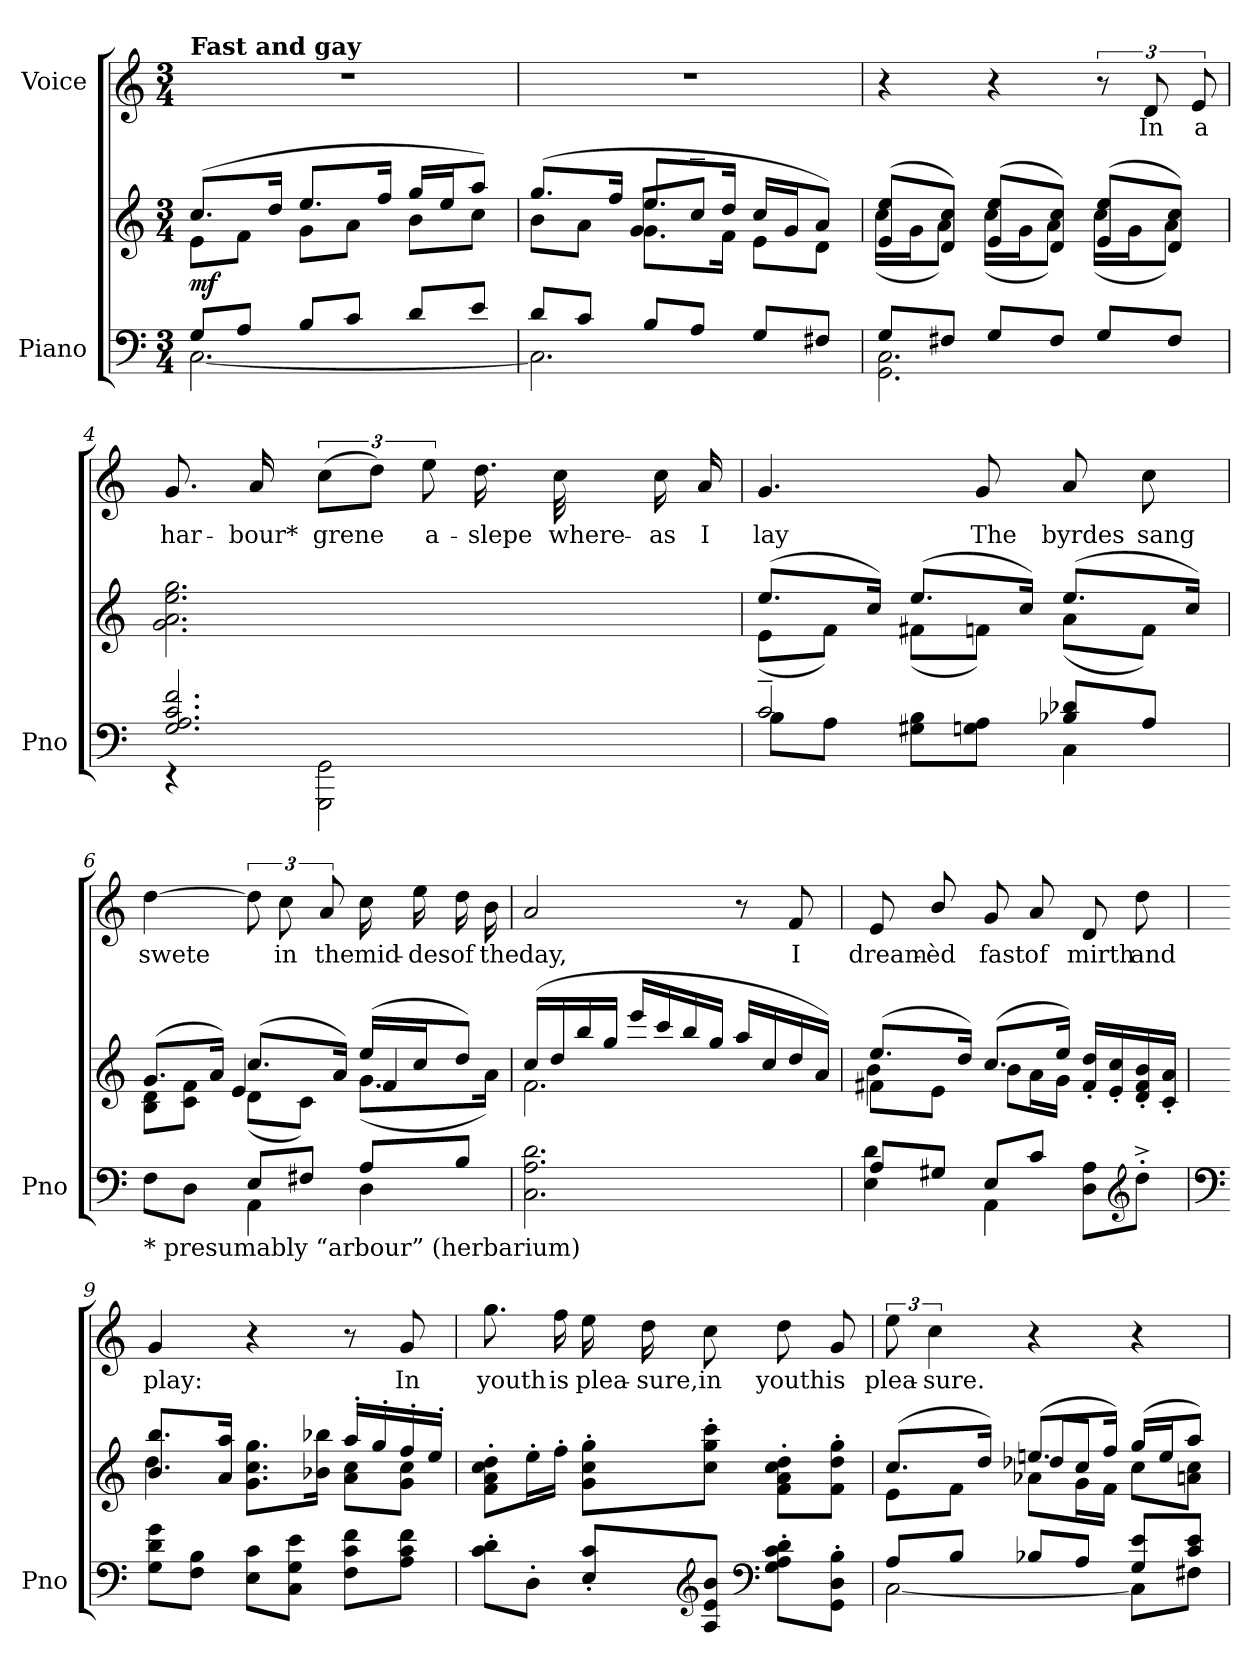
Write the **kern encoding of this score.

**kern	**kern	**dynam	**kern	**text
*part2	*part2	*part2	*part1	*part1
*staff3	*staff2	*staff2/3	*staff1	*staff1
*I"Piano	*	*	*I"Voice	*
*I'Pno	*	*	*	*
*clefF4	*clefG2	*	*clefG2	*
*k[]	*k[]	*	*k[]	*
*M3/4	*M3/4	*	*M3/4	*
=1	=1	=1	=1	=1
*^	*^	*	*	*
!	!	!	!	!	!LO:TX:a:B:t=Fast and gay	!
!	!	!	!	!LO:DY:b	!	!
8G/L	[2.C\	(8.cc/L	8e\L	mf	2.r	.
8A/J	.	.	8f\J	.	.	.
.	.	16dd/Jk	.	.	.	.
8B/L	.	8.ee/L	8g\L	.	.	.
8c/J	.	.	8a\J	.	.	.
.	.	16ff/Jk	.	.	.	.
8d/L	.	16gg/LL	8b\L	.	.	.
.	.	16ee/J	.	.	.	.
8e/J	.	8aa/J)	8cc\J	.	.	.
=2	=2	=2	=2	=2	=2	=2
*	*	*	*^	*	*	*
8d/L	2.C\]	(8.gg/L	8b\L	4ryy	.	2.r	.
8c/J	.	.	8a\J	.	.	.	.
.	.	16ff/Jk	.	.	.	.	.
8B/L	.	8.ee/L	8.g\L	8g/L	.	.	.
8A/J	.	.	.	8cc~/J	.	.	.
.	.	16dd/Jk	16f\Jk	.	.	.	.
8G/L	.	16cc/LL	8e\L	4ryy	.	.	.
.	.	16g/J	.	.	.	.	.
8F#X/J	.	8a/J)	8d\J	.	.	.	.
*	*	*	*v	*v	*	*	*
=3	=3	=3	=3	=3	=3	=3
8G/L	2.GG\ 2.C\	(8e/ 8ee/L	(16cc\LL	.	4r	.
.	.	.	16g\J	.	.	.
8F#X/J	.	8d/ 8cc/J)	8a\J)	.	.	.
8G/L	.	(8e/ 8ee/L	(16cc\LL	.	4r	.
.	.	.	16g\J	.	.	.
8F#/J	.	8d/ 8cc/J)	8a\J)	.	.	.
8G/L	.	(8e/ 8ee/L	(16cc\LL	.	12r	.
.	.	.	16g\J	.	.	.
.	.	.	.	.	12d/	In
8F#/J	.	8d/ 8cc/J)	8a\J)	.	.	.
.	.	.	.	.	12e/	a
*	*	*v	*v	*	*	*
=4	=4	=4	=4	=4	=4
2.G/ 2.A/ 2.c/ 2.f/	4r	2.g\ 2.a\ 2.ee\ 2.gg\	.	8.g/	har-
.	.	.	.	16a/	-bour*
.	2GGG\ 2GG\	.	.	(12cc\L	grene
.	.	.	.	12dd\J)	.
.	.	.	.	12ee\	a-
.	.	.	.	16.dd\	-slepe
.	.	.	.	32cc\	where-
.	.	.	.	16cc\	-as
.	.	.	.	16a/	I
=5	=5	=5	=5	=5	=5
*	*	*^	*	*	*
2c~/	8B\L	(8.ee/L	(8e\L	.	4.g/	lay
.	8A\J	.	8f\J)	.	.	.
.	.	16cc/Jk)	.	.	.	.
.	8G#X\ 8B\L	(8.ee/L	(8f#X\L	.	.	.
.	8Gn\ 8A\J	.	8fn\J)	.	8g/	The
.	.	16cc/Jk)	.	.	.	.
8B-X/ 8d-X/L	4C\	(8.ee/L	(8a\L	.	8a/	byrdes
8A/J	.	.	8f\J)	.	8cc\	sang
.	.	16cc/Jk)	.	.	.	.
=6	=6	=6	=6	=6	=6	=6
*	*	*	*^	*	*	*
!LO:TX:b:t=* presumably “arbour” (herbarium)	!	!	!	!	!	!	!
8F\L	4ryy	(8.g/L	8B\ 8d\L	4ryy	.	[4dd\	swete
8D\J	.	.	8c\ 8f\J	.	.	.	.
.	.	16a/Jk)	.	.	.	.	.
8E/L	4AA\	(8.cc/L	(8d\L	4e/	.	12dd\]	.
.	.	.	.	.	.	12cc\	in
8F#X/J	.	.	8c\J)	.	.	.	.
.	.	.	.	.	.	12a/	the
.	.	16a/Jk)	.	.	.	.	.
8A/L	4D\	(16ee/LL	(8.g\L	4f/	.	16cc\	mid-
.	.	16cc/J	.	.	.	16ee\	-des
8B/J	.	8dd/J)	.	.	.	16dd\	of
.	.	.	16a\Jk)	.	.	16b\	the
*v	*v	*	*	*	*	*	*
*	*	*v	*v	*	*	*
=7	=7	=7	=7	=7	=7
2.C\ 2.A\ 2.d\	(16cc/LL	2.f\	.	2a/	day,
.	16dd/	.	.	.	.
.	16bb/	.	.	.	.
.	16gg/JJ	.	.	.	.
.	16eee/LL	.	.	.	.
.	16ccc/	.	.	.	.
.	16bb/	.	.	.	.
.	16gg/JJ	.	.	.	.
.	16aa/LL	.	.	8r	.
.	16cc/	.	.	.	.
.	16dd/	.	.	8f/	I
.	16a/JJ)	.	.	.	.
=8	=8	=8	=8	=8	=8
*^	*	*^	*	*	*
8A/L	4E\ 4d\	(8.ee/L	8f#X\L	4b\	.	8e/	dream-
8G#X/J	.	.	8e\J	.	.	8b/	-èd
.	.	16dd/Jk)	.	.	.	.	.
8E/L	4AA\	(8.cc/L	8b\L	2ryy	.	8g/	fast
8c/J	.	.	16a\L	.	.	8a/	of
.	.	16ee/Jk)	16g\JJ	.	.	.	.
8D\ 8A\L	4ryy	16f#/' 16dd/'LL	4ryy	.	.	8d/	mirth
.	.	16e/' 16cc/'	.	.	.	.	.
*clefG2	*	*	*	*	*	*	*
8dd'^\J	.	16d/' 16f#/' 16b/'	.	.	.	8dd\	and
.	.	16c/' 16a/'JJ	.	.	.	.	.
*v	*v	*	*	*	*	*	*
*	*v	*v	*v	*	*	*
=9	=9	=9	=9	=9
*clefF4	*	*	*	*
*	*^	*	*	*
8G\ 8d\ 8g\L	8.b/ 8.bb/L	4dd\	.	4g/	play:
8F\ 8B\J	.	.	.	.	.
.	16a/ 16aa/Jk	.	.	.	.
8E\ 8c\L	8.g\ 8.cc\ 8.gg\L	4ryy	.	4r	.
8C\ 8G\ 8e\J	.	.	.	.	.
.	16b-X\ 16bb-X\Jk	.	.	.	.
8F\ 8c\ 8f\L	16aa'/LL	8a\ 8cc\L	.	8r	.
.	16gg'/	.	.	.	.
8A\ 8c\ 8f\J	16ff'/	8g\ 8cc\J	.	8g/	In
.	16ee'/JJ	.	.	.	.
*	*v	*v	*	*	*
=10	=10	=10	=10	=10
8c\' 8d\'L	8f\' 8a\' 8cc\' 8dd\'L	.	8.gg\	youth
8D'\J	16ee'\L	.	.	.
.	16ff'\JJ	.	16ff\	is
8E/' 8c/'L	8g\' 8cc\' 8gg\'L	.	16ee\	plea-
.	.	.	16dd\	-sure,
*clefG2	*	*	*	*
8A/ 8e/ 8b/J	8cc\' 8gg\' 8ccc\'J	.	8cc\	in
*clefF4	*	*	*	*
8G\' 8A\' 8c\' 8d\'L	8f\' 8a\' 8cc\' 8dd\'L	.	8dd\	youth
8GG\' 8D\' 8B\'J	8f\' 8dd\' 8gg\'J	.	8g/	is
=11	=11	=11	=11	=11
*^	*^	*	*	*
*	*	*	*^	*	*	*
8A/L	[2C\	(8.cc/L	8e\L	4ryy	.	12ee\	plea-
.	.	.	.	.	.	6cc\	-sure.
8B/J	.	.	8f\J	.	.	.	.
.	.	16dd/Jk)	.	.	.	.	.
8B-X/L	.	(8.een/L	8a-X\L	8dd-X/L	.	4r	.
8A/J	.	.	16g\L	8cc/J	.	.	.
.	.	16ff/Jk)	16f\JJ	.	.	.	.
8G/ 8e/L	8C\L]	(16gg/LL	8cc\L	4ryy	.	4r	.
.	.	16ee/J	.	.	.	.	.
8c/ 8e/J	8F#X\J	8aa/J)	8an\ 8cc\J	.	.	.	.
*v	*v	*	*	*	*	*	*
*	*v	*v	*v	*	*	*
=	=	=	=	=
*-	*-	*-	*-	*-
